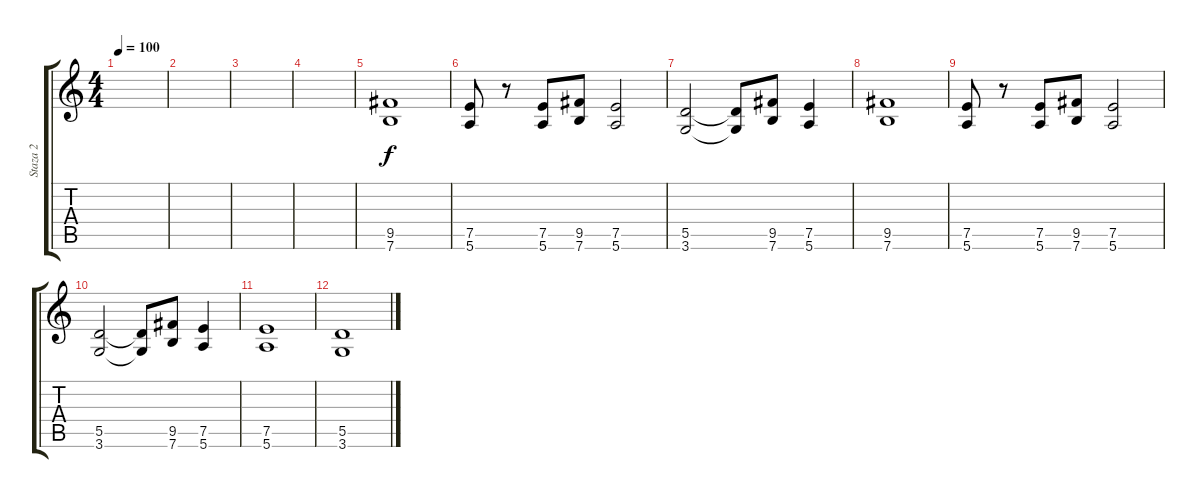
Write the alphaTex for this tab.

\track ("Staza 2" "Staza 2") {instrument acousticguitarsteel}
\staff {score tabs}
\tuning (E4 B3 G3 D3 A2 E2) {hide}
\ts (4 4)
\tempo 100
\clef g2
\ks c
|
|
|
|
(9.5 7.6).1{instrument distortionguitar} |
(7.5 5.6).8 r.8 (7.5 5.6).8 (9.5 7.6).8 (7.5 5.6).2 |
(5.5 3.6).2 (5.5{t} 3.6{t}).8 (9.5 7.6).8 (7.5 5.6).4 |
(9.5 7.6).1 |
(7.5 5.6).8 r.8 (7.5 5.6).8 (9.5 7.6).8 (7.5 5.6).2 |
(5.5 3.6).2 (5.5{t} 3.6{t}).8 (9.5 7.6).8 (7.5 5.6).4 |
(7.5 5.6).1 |
(5.5 3.6).1
